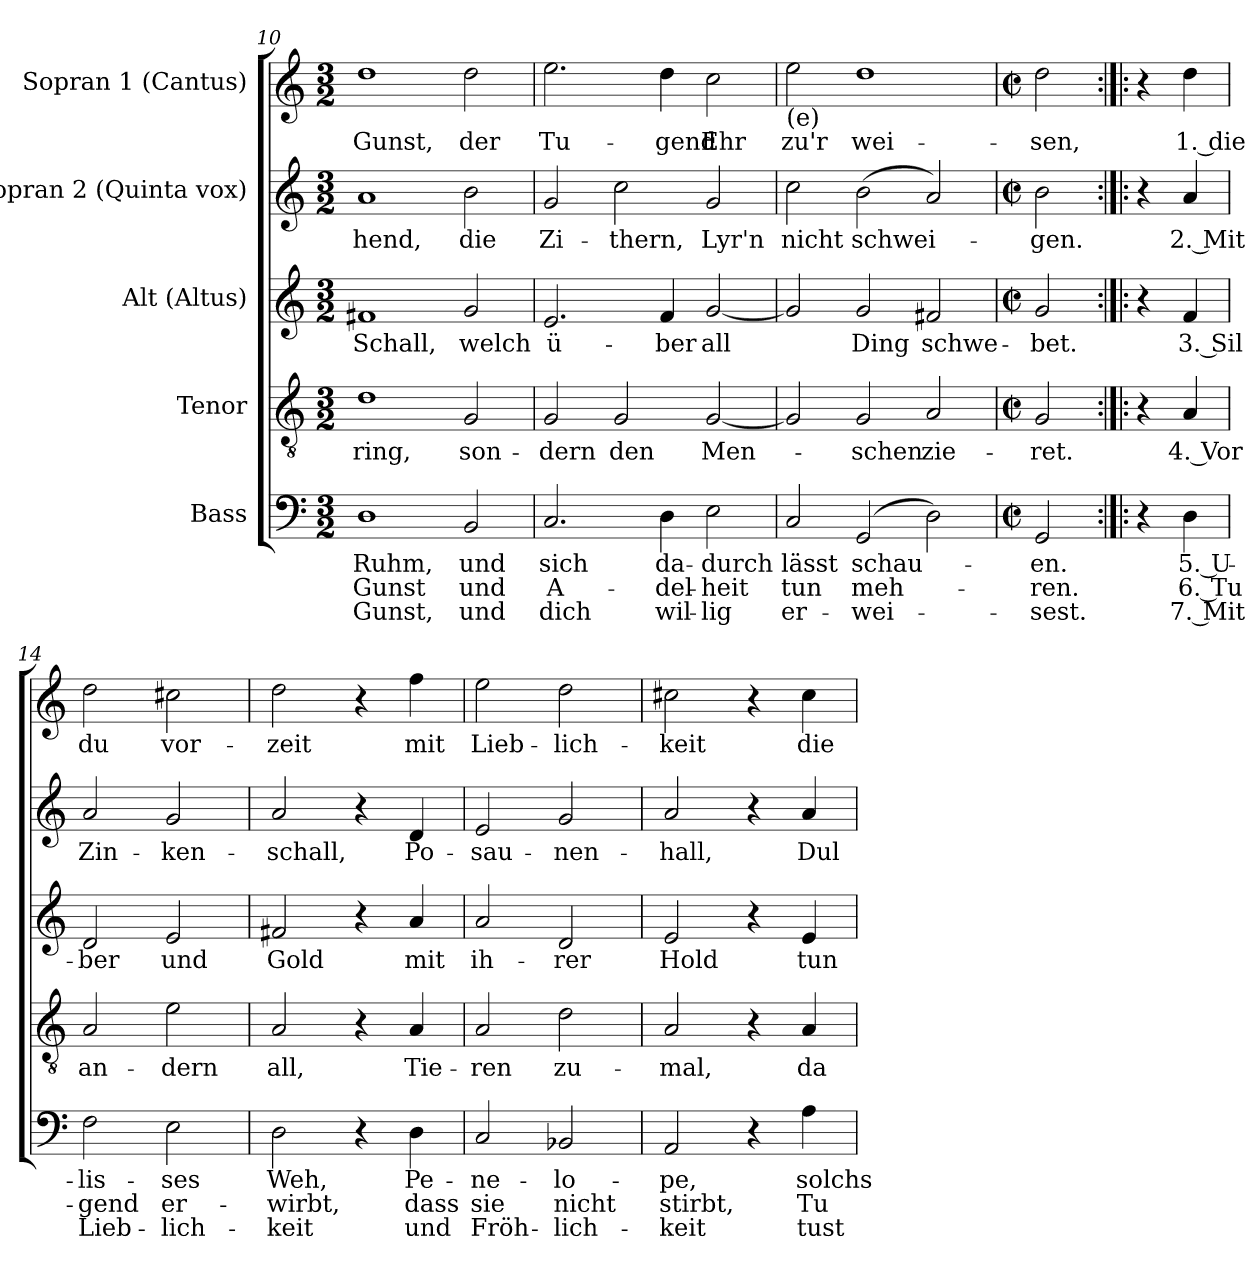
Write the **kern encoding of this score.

**kern	**text	**text	**text	**kern	**text	**kern	**text	**kern	**text	**kern	**text
*part5	*part5	*part5	*part5	*part4	*part4	*part3	*part3	*part2	*part2	*part1	*part1
*staff5	*staff5	*staff5	*staff5	*staff4	*staff4	*staff3	*staff3	*staff2	*staff2	*staff1	*staff1
*I"Bass	*	*	*	*I"Tenor	*	*I"Alt (Altus)	*	*I"Sopran 2 (Quinta vox)	*	*I"Sopran 1 (Cantus)	*
*clefF4	*	*	*	*clefGv2	*	*clefG2	*	*clefG2	*	*clefG2	*
*k[]	*	*	*	*k[]	*	*k[]	*	*k[]	*	*k[]	*
*M3/2	*	*	*	*M3/2	*	*M3/2	*	*M3/2	*	*M3/2	*
=10	=10	=10	=10	=10	=10	=10	=10	=10	=10	=10	=10
1D	Ruhm,	Gunst	Gunst,	1d	-ring,	1f#X	Schall,	1a	-hend,	1dd	Gunst,
2BB/	und	und	und	2G/	son-	2g/	welch	2b\	die	2dd\	der
=11	=11	=11	=11	=11	=11	=11	=11	=11	=11	=11	=11
2.C/	sich	A-	dich	2G/	-dern	2.e/	ü-	2g/	Zi-	2.ee\	Tu-
.	.	.	.	2G/	den	.	.	2cc\	-thern,	.	.
4D\	da-	-del-	wil-	.	.	4f/	-ber	.	.	4dd\	-gend
2E\	-durch	-heit	-lig	[2G/	Men-	[2g/	all	2g/	Lyr'n	2cc\	Ehr
=12	=12	=12	=12	=12	=12	=12	=12	=12	=12	=12	=12
!	!	!	!	!	!	!	!	!	!	!LO:TX:b:t=(e)	!
2C/	lässt	tun	er-	2G/]	.	2g/]	.	2cc\	nicht	2ee\	zu'r
(2GG/	schau-	meh-	-wei-	2G/	-schen	2g/	Ding	(2b\	schwei-	1dd	wei-
2D\)	.	.	.	2A/	zie-	2f#X/	schwe-	2a/)	.	.	.
=12X1	=12X1	=12X1	=12X1	=12X1	=12X1	=12X1	=12X1	=12X1	=12X1	=12X1	=12X1
*M2/2	*	*	*	*M2/2	*	*M2/2	*	*M2/2	*	*M2/2	*
*met(c|)	*	*	*	*met(c|)	*	*met(c|)	*	*met(c|)	*	*met(c|)	*
2GG/	-en.	-ren.	-sest.	2G/	-ret.	2g/	-bet.	2b\	-gen.	2dd\	-sen,
!!LO:PB:g=z
=13:|!|:	=13:|!|:	=13:|!|:	=13:|!|:	=13:|!|:	=13:|!|:	=13:|!|:	=13:|!|:	=13:|!|:	=13:|!|:	=13:|!|:	=13:|!|:
4r	.	.	.	4r	.	4r	.	4r	.	4r	.
4D\	5. U-	6. Tu-	7. Mit	4A/	4. Vor	4f/	3. Sil-	4a/	2. Mit	4dd\	1. die
=14	=14	=14	=14	=14	=14	=14	=14	=14	=14	=14	=14
2F\	-lis-	-gend	Lieb-	2A/	an-	2d/	-ber	2a/	Zin-	2dd\	du
2E\	-ses	er-	-lich-	2e\	-dern	2e/	und	2g/	-ken-	2cc#X\	vor-
=15	=15	=15	=15	=15	=15	=15	=15	=15	=15	=15	=15
2D\	Weh,	-wirbt,	-keit	2A/	all,	2f#X/	Gold	2a/	-schall,	2dd\	-zeit
4r	.	.	.	4r	.	4r	.	4r	.	4r	.
4D\	Pe-	dass	und	4A/	Tie-	4a/	mit	4d/	Po-	4ff\	mit
=16	=16	=16	=16	=16	=16	=16	=16	=16	=16	=16	=16
2C/	-ne-	sie	Fröh-	2A/	-ren	2a/	ih-	2e/	-sau-	2ee\	Lieb-
2BB-X/	-lo-	nicht	-lich-	2d\	zu-	2d/	-rer	2g/	-nen-	2dd\	-lich-
=17	=17	=17	=17	=17	=17	=17	=17	=17	=17	=17	=17
2AA/	-pe,	stirbt,	-keit	2A/	-mal,	2e/	Hold	2a/	-hall,	2cc#X\	-keit
4r	.	.	.	4r	.	4r	.	4r	.	4r	.
4A\	solchs	Tu-	tust	4A/	da-	4e/	tun	4a/	Dul-	4cc#\	die
=	=	=	=	=	=	=	=	=	=	=	=
*-	*-	*-	*-	*-	*-	*-	*-	*-	*-	*-	*-
